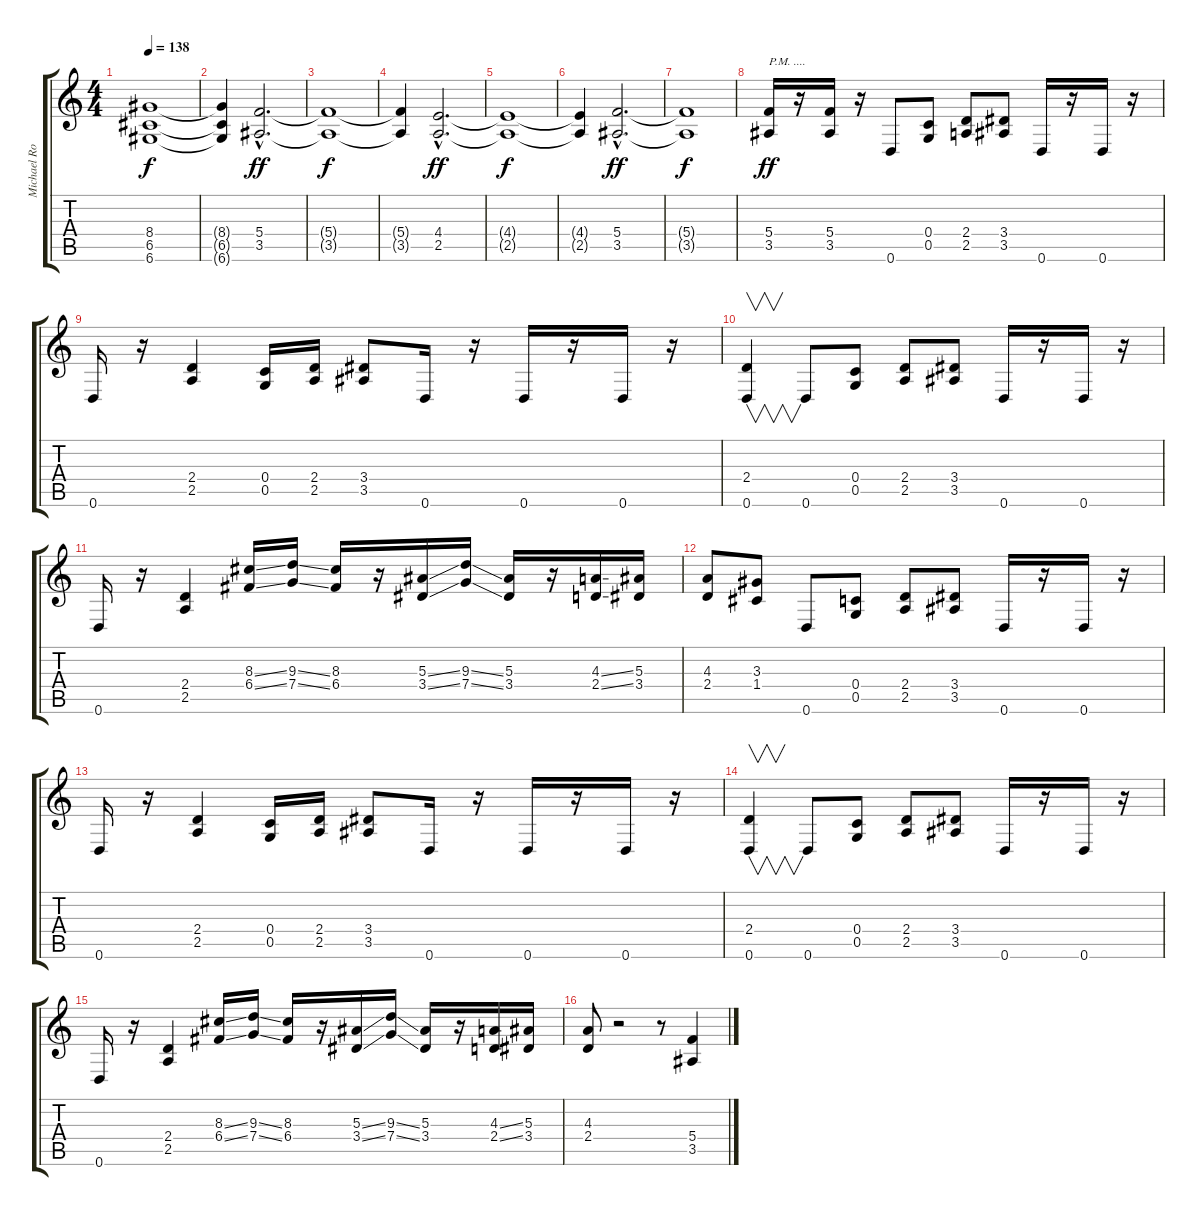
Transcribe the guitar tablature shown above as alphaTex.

\track ("Michael Romeo" "Michael Ro") {instrument distortionguitar}
\staff {score tabs}
\tuning (D4 A3 F3 C3 G2 D2) {hide}
\ts (4 4)
\tempo 138
\clef g2
\ks c
(8.4{t} 6.5{t} 6.6{t}).1{dy f} |
(8.4{t} 6.5{t} 6.6{t}).4 (5.4{hac} 3.5{hac}).2{d dy ff} |
(5.4{t} 3.5{t}).1{dy f} |
(5.4{t} 3.5{t}).4 (4.4{hac} 2.5{hac}).2{d dy ff} |
(4.4{t} 2.5{t}).1{dy f} |
(4.4{t} 2.5{t}).4 (5.4{hac} 3.5{hac}).2{d dy ff} |
(5.4{t} 3.5{t}).1{dy f} |
(5.4 3.5).16{txt "P.M. ...." dy ff} r.16 (5.4 3.5).16 r.16 0.6.8 (0.4 0.5).8 (2.4 2.5).8 (3.4 3.5).8 0.6.16 r.16 0.6.16 r.16 |
0.6.16 r.16 (2.4 2.5).4 (0.4 0.5).16 (2.4 2.5).16 (3.4 3.5).8 0.6.16 r.16 0.6.16 r.16 0.6.16 r.16 |
(2.4 0.6).4{v} 0.6.8 (0.4 0.5).8 (2.4 2.5).8 (3.4 3.5).8 0.6.16 r.16 0.6.16 r.16 |
0.6.16 r.16 (2.4 2.5).4 (8.3{ss} 6.4{ss}).16 (9.3{ss} 7.4{ss}).16 (8.3 6.4).16 r.16 (5.3{ss} 3.4{ss}).16 (9.3{ss} 7.4{ss}).16 (5.3 3.4).16 r.16 (4.3{ss} 2.4{ss}).16 (5.3 3.4).16 |
(4.3 2.4).8 (3.3 1.4).8 0.6.8 (0.4 0.5).8 (2.4 2.5).8 (3.4 3.5).8 0.6.16 r.16 0.6.16 r.16 |
0.6.16 r.16 (2.4 2.5).4 (0.4 0.5).16 (2.4 2.5).16 (3.4 3.5).8 0.6.16 r.16 0.6.16 r.16 0.6.16 r.16 |
(2.4 0.6).4{v} 0.6.8 (0.4 0.5).8 (2.4 2.5).8 (3.4 3.5).8 0.6.16 r.16 0.6.16 r.16 |
0.6.16 r.16 (2.4 2.5).4 (8.3{ss} 6.4{ss}).16 (9.3{ss} 7.4{ss}).16 (8.3 6.4).16 r.16 (5.3{ss} 3.4{ss}).16 (9.3{ss} 7.4{ss}).16 (5.3 3.4).16 r.16 (4.3{ss} 2.4{ss}).16 (5.3 3.4).16 |
(4.3 2.4).8 r.2 r.8 (5.4 3.5).4
